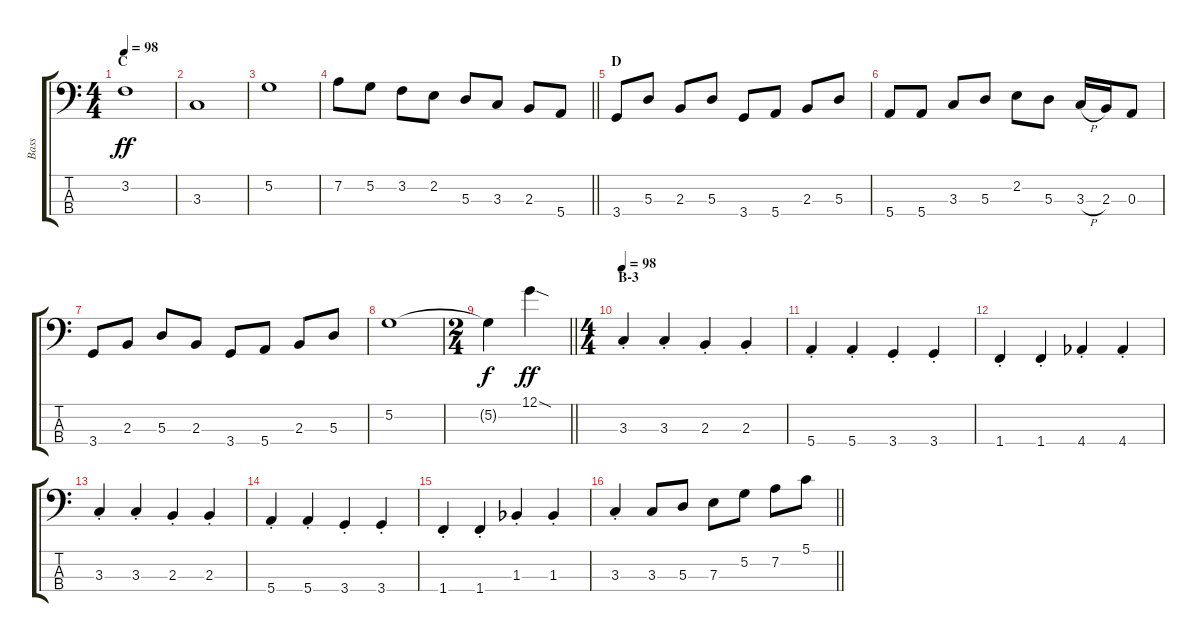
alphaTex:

\track ("Bass" "Bass") {instrument electricbassfinger}
\staff {score tabs}
\tuning (G2 D2 A1 E1) {hide}
\ts (4 4)
\section ("" "C")
\tempo 98
\clef f4
\ks c
3.2.1{dy ff} |
3.3.1 |
5.2.1 |
\barLineRight lightlight
7.2.8 5.2.8 3.2.8 2.2.8 5.3.8 3.3.8 2.3.8 5.4.8 |
\section ("" "D")
3.4.8 5.3.8 2.3.8 5.3.8 3.4.8 5.4.8 2.3.8 5.3.8 |
5.4.8 5.4.8 3.3.8 5.3.8 2.2.8 5.3.8 3.3{h}.16 2.3.16 0.3.8 |
3.4.8 2.3.8 5.3.8 2.3.8 3.4.8 5.4.8 2.3.8 5.3.8 |
5.2.1 |
\ts (2 4)
\barLineRight lightlight
5.2{t}.4{dy f} 12.1{sod}.4{dy ff} |
\ts (4 4)
\section ("" "B-3")
\tempo 98
3.3{st}.4 3.3{st}.4 2.3{st}.4 2.3{st}.4 |
5.4{st}.4 5.4{st}.4 3.4{st}.4 3.4{st}.4 |
1.4{st}.4 1.4{st}.4 4.4{st acc b}.4 4.4{st acc b}.4 |
3.3{st}.4 3.3{st}.4 2.3{st}.4 2.3{st}.4 |
5.4{st}.4 5.4{st}.4 3.4{st}.4 3.4{st}.4 |
1.4{st}.4 1.4{st}.4 1.3{st acc b}.4 1.3{st acc b}.4 |
\barLineRight lightlight
3.3{st}.4 3.3.8 5.3.8 7.3.8 5.2.8 7.2.8 5.1.8
